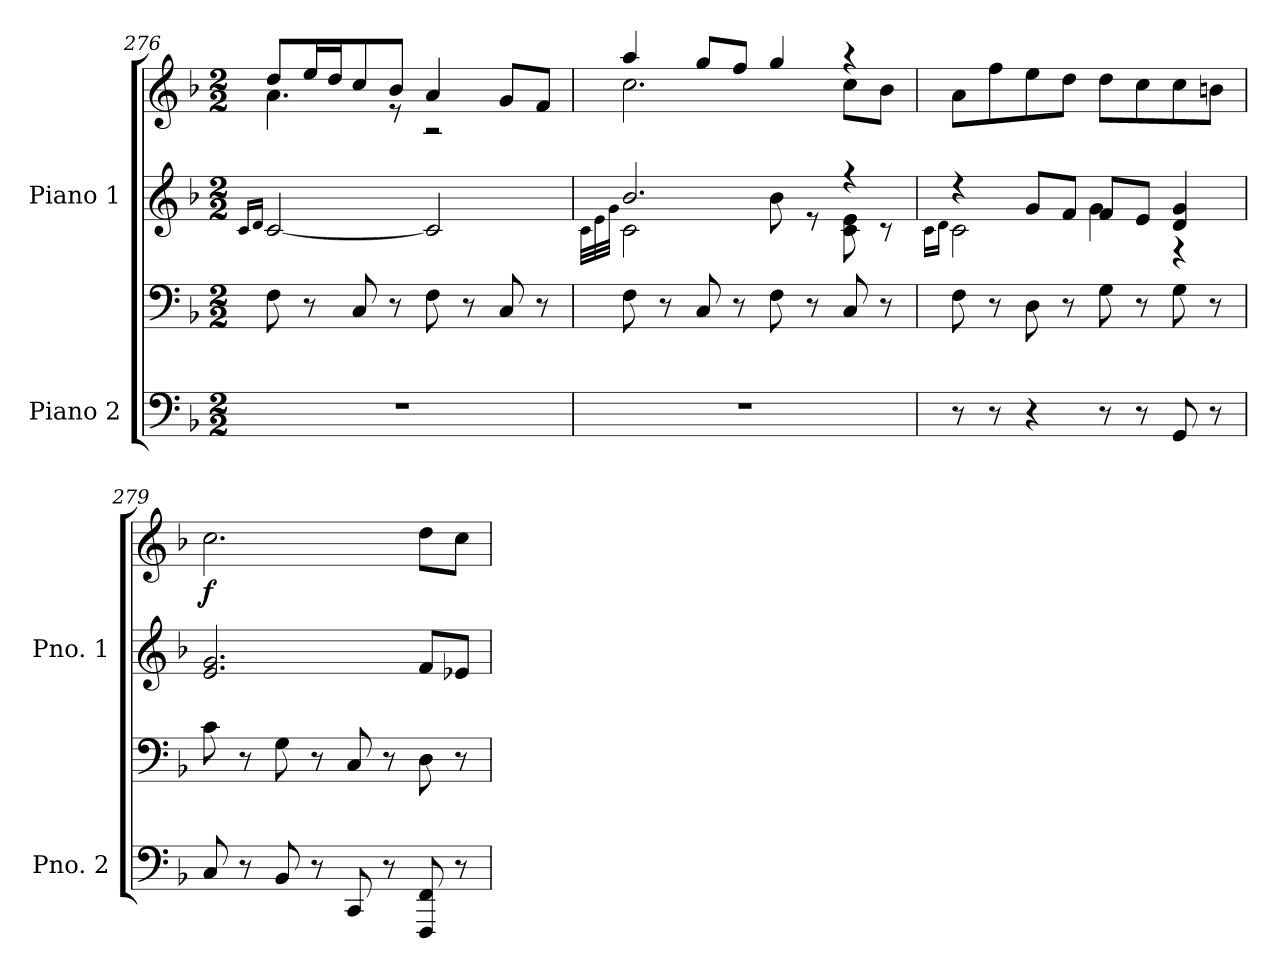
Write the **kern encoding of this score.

**kern	**kern	**kern	**kern	**dynam
*part2	*part2	*part1	*part1	*part1
*staff4	*staff3	*staff2	*staff1	*staff1/2
*I"Piano 2	*	*I"Piano 1	*	*
*I'Pno. 2	*	*I'Pno. 1	*	*
*clefF4	*clefF4	*clefG2	*clefG2	*
*k[b-]	*k[b-]	*k[b-]	*k[b-]	*
*M2/2	*M2/2	*M2/2	*M2/2	*
=276	=276	=276	=276	=276
.	.	16qc/LL	.	.
.	.	16qd/JJ	.	.
*	*	*	*^	*
1r	8F\	[2c/	8dd/L	4.a\	.
.	8r	.	16ee/L	.	.
.	.	.	16dd/J	.	.
.	8C/	.	8cc/	.	.
.	8r	.	8b-/J	8r	.
.	8F\	2c/]	4a/	2r	.
.	8r	.	.	.	.
.	8C/	.	8g/L	.	.
.	8r	.	8f/J	.	.
=277	=277	=277	=277	=277	=277
*	*	*^	*	*	*
.	.	.	32qc\LLL	.	.	.
.	.	.	32qe\	.	.	.
.	.	.	32qg\JJJ	.	.	.
1r	8F\	2.b-/	2c\	4aa/	2.cc\	.
.	8r	.	.	.	.	.
.	8C/	.	.	8gg/L	.	.
.	8r	.	.	8ff/J	.	.
.	8F\	.	8b-\	4gg/	.	.
.	8r	.	8r	.	.	.
.	8C/	4r	8c\ 8e\	4r	8cc\L	.
.	8r	.	8r	.	8b-\J	.
*	*	*	*	*v	*v	*
!!LO:LB:g=z
=278	=278	=278	=278	=278	=278
.	.	.	16qc\LL	.	.
.	.	.	16qd\JJ	.	.
8r	8F\	4r	2c\	8a\L	.
8r	8r	.	.	8ff\	.
4r	8D\	8g/L	.	8ee\	.
.	8r	8f/J	.	8dd\J	.
8r	8G\	8f/L	4g\	8dd\L	.
8r	8r	8e/J	.	8cc\	.
8GG/	8G\	4d/ 4g/	4r	8cc\	.
8r	8r	.	.	8bn\J	.
*	*	*v	*v	*	*
=279	=279	=279	=279	=279
!	!	!	!	!LO:DY:b
8C/	8c\	2.e/ 2.g/	2.cc\	f
8r	8r	.	.	.
8BB-/	8G\	.	.	.
8r	8r	.	.	.
8CC/	8C/	.	.	.
8r	8r	.	.	.
8FFF/ 8FF/	8D\	8f/L	8dd\L	.
8r	8r	8e-X/J	8cc\J	.
=	=	=	=	=
*-	*-	*-	*-	*-
